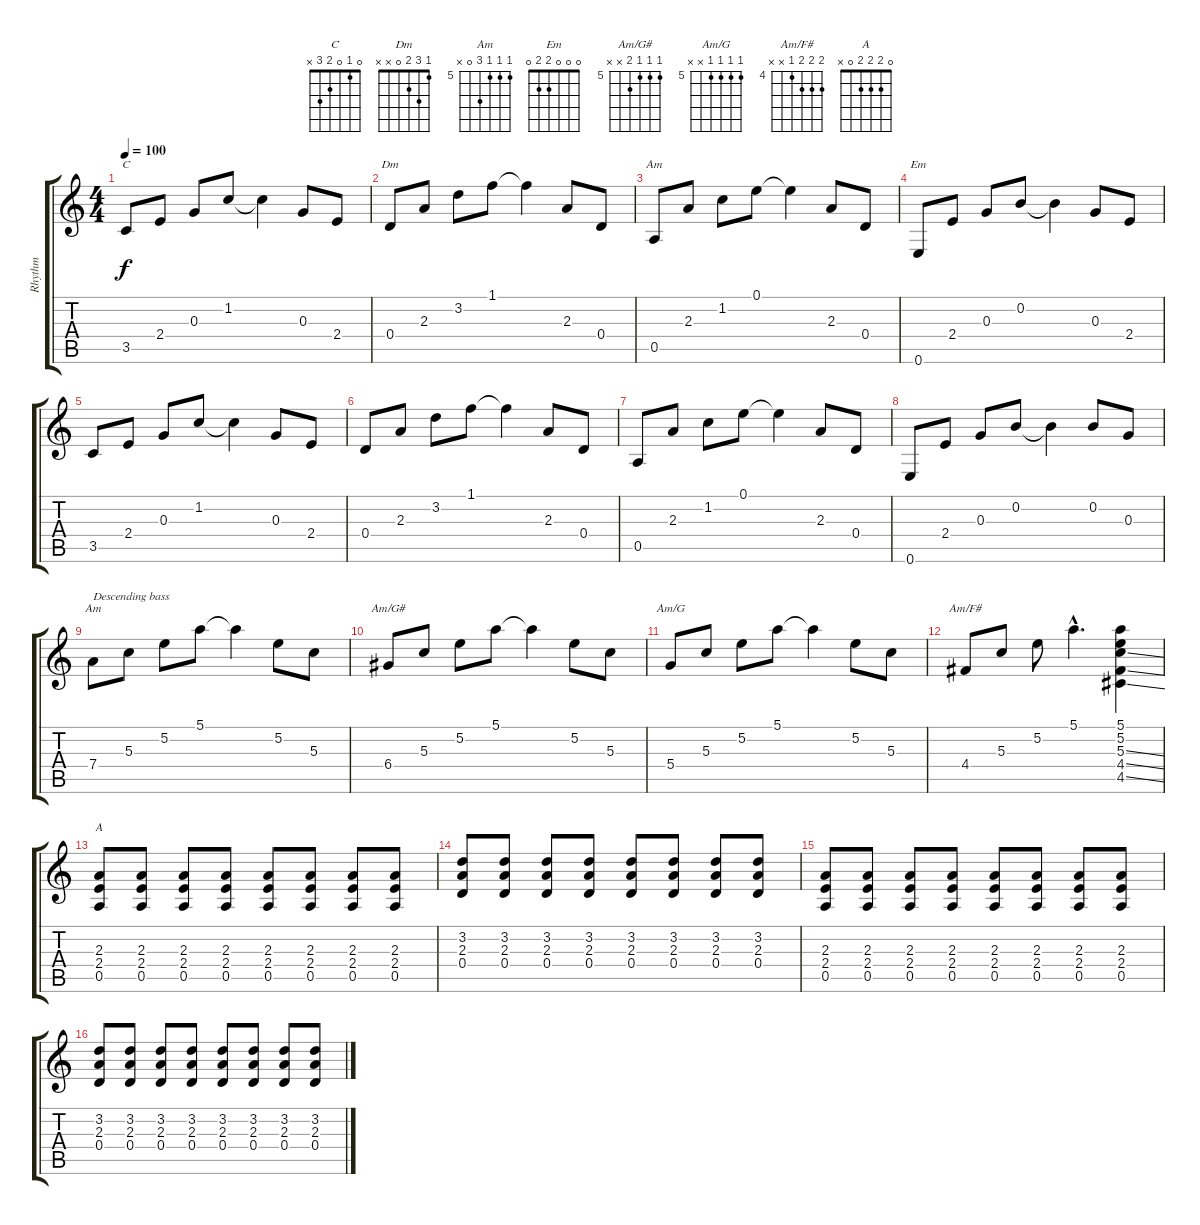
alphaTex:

\track ("Rhythm" "Rhythm") {instrument electricguitarclean}
\staff {score tabs}
\tuning (E4 B3 G3 D3 A2 E2) {hide}
\chord ("C" 0 1 0 2 3 x)
\chord ("Dm" 1 3 2 0 x x)
\chord ("Am" 0 1 2 2 0 x)
\chord ("Em" 0 0 0 2 2 0)
\chord ("Am" 5 5 5 7 0 x) {firstfret 5}
\chord ("Am/G#" 5 5 5 6 x x) {firstfret 5}
\chord ("Am/G" 5 5 5 5 x x) {firstfret 5}
\chord ("Am/F#" 5 5 5 4 x x) {firstfret 4}
\chord ("A" 0 2 2 2 0 x)
\ts (4 4)
\tempo 100
\clef g2
\ks c
3.5.8{ch "C" dy f} 2.4.8 0.3.8 1.2.8 1.2{t}.4 0.3.8 2.4.8 |
0.4.8{ch "Dm"} 2.3.8 3.2.8 1.1.8 1.1{t}.4 2.3.8 0.4.8 |
0.5.8{ch "Am"} 2.3.8 1.2.8 0.1.8 0.1{t}.4 2.3.8 0.4.8 |
0.6.8{ch "Em"} 2.4.8 0.3.8 0.2.8 0.2{t}.4 0.3.8 2.4.8 |
3.5.8 2.4.8 0.3.8 1.2.8 1.2{t}.4 0.3.8 2.4.8 |
0.4.8 2.3.8 3.2.8 1.1.8 1.1{t}.4 2.3.8 0.4.8 |
0.5.8 2.3.8 1.2.8 0.1.8 0.1{t}.4 2.3.8 0.4.8 |
0.6.8 2.4.8 0.3.8 0.2.8 0.2{t}.4 0.2.8 0.3.8 |
7.4.8{ch "Am" txt "Descending bass"} 5.3.8 5.2.8 5.1.8 5.1{t}.4 5.2.8 5.3.8 |
6.4.8{ch "Am/G#"} 5.3.8 5.2.8 5.1.8 5.1{t}.4 5.2.8 5.3.8 |
5.4.8{ch "Am/G"} 5.3.8 5.2.8 5.1.8 5.1{t}.4 5.2.8 5.3.8 |
4.4.8{ch "Am/F#"} 5.3.8 5.2.8 5.1{hac}.4{d} (5.1 5.2 5.3{ss} 4.4{ss} 4.5{ss}).4 |
(2.3 2.4 0.5).8{ch "A"} (2.3 2.4 0.5).8 (2.3 2.4 0.5).8 (2.3 2.4 0.5).8 (2.3 2.4 0.5).8 (2.3 2.4 0.5).8 (2.3 2.4 0.5).8 (2.3 2.4 0.5).8 |
(3.2 2.3 0.4).8 (3.2 2.3 0.4).8 (3.2 2.3 0.4).8 (3.2 2.3 0.4).8 (3.2 2.3 0.4).8 (3.2 2.3 0.4).8 (3.2 2.3 0.4).8 (3.2 2.3 0.4).8 |
(2.3 2.4 0.5).8 (2.3 2.4 0.5).8 (2.3 2.4 0.5).8 (2.3 2.4 0.5).8 (2.3 2.4 0.5).8 (2.3 2.4 0.5).8 (2.3 2.4 0.5).8 (2.3 2.4 0.5).8 |
(3.2 2.3 0.4).8 (3.2 2.3 0.4).8 (3.2 2.3 0.4).8 (3.2 2.3 0.4).8 (3.2 2.3 0.4).8 (3.2 2.3 0.4).8 (3.2 2.3 0.4).8 (3.2 2.3 0.4).8
